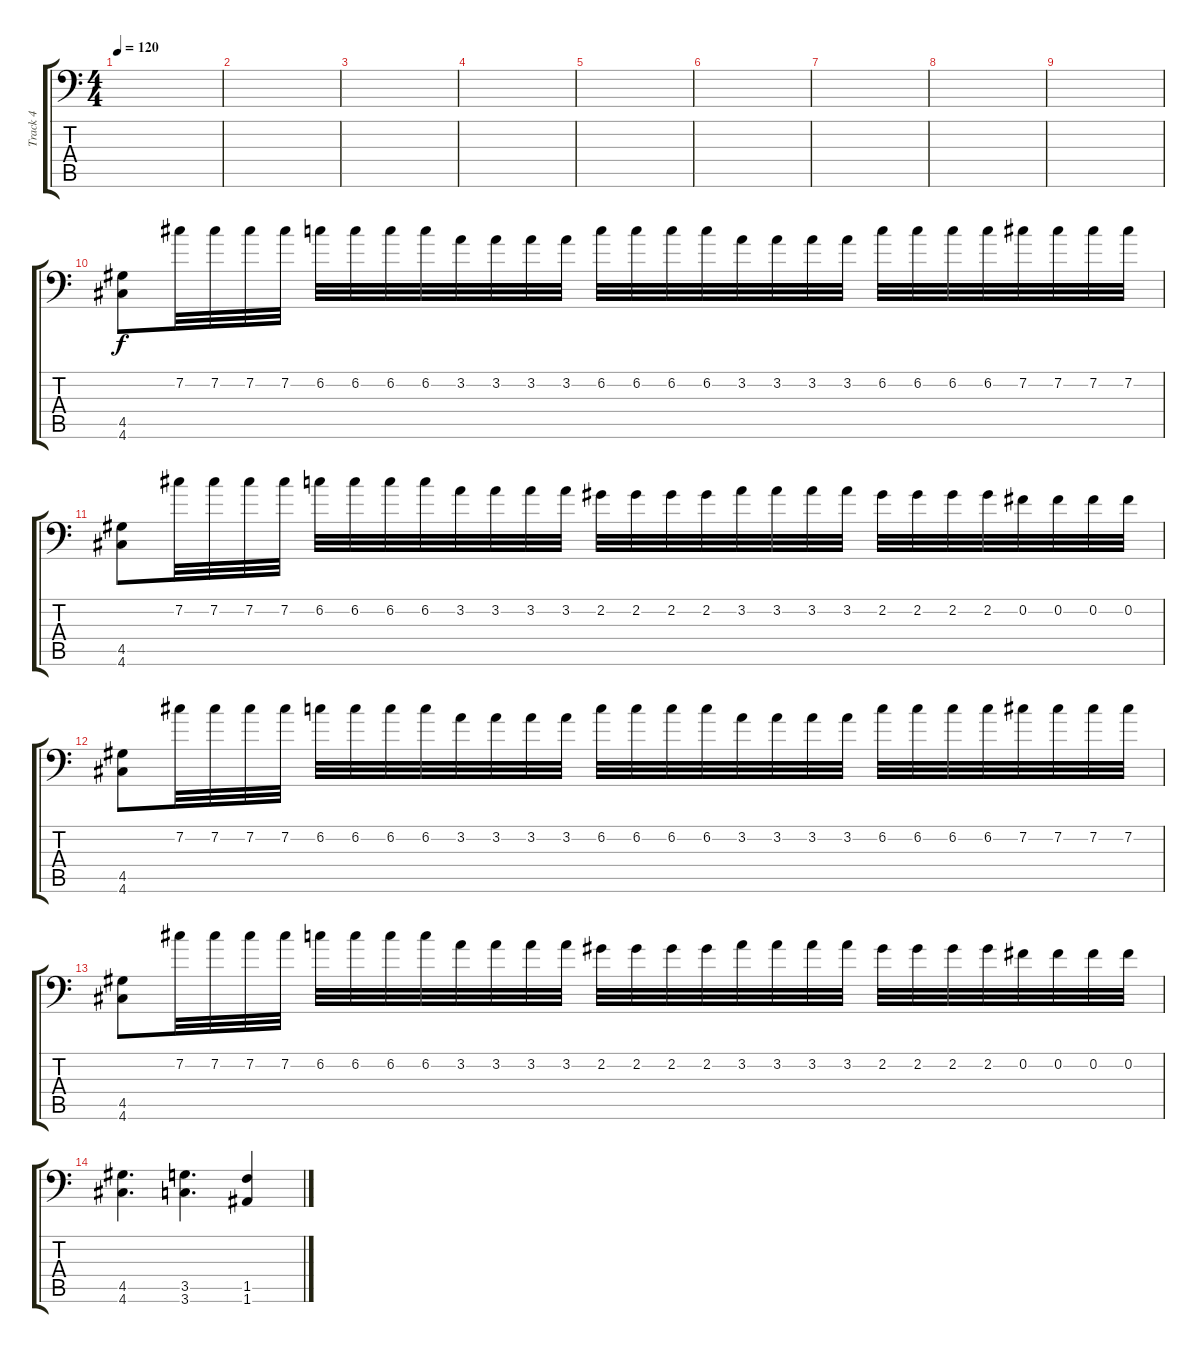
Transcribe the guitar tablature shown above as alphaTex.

\track ("Track 4" "Track 4") {instrument distortionguitar}
\staff {score tabs}
\tuning (B3 Gb3 D3 A2 E2 A1) {hide}
\ts (4 4)
\tempo 120
\clef f4
\ks c
|
|
|
|
|
|
|
|
|
(4.5 4.6).8 7.2.32 7.2.32 7.2.32 7.2.32 6.2.32 6.2.32 6.2.32 6.2.32 3.2.32 3.2.32 3.2.32 3.2.32 6.2.32 6.2.32 6.2.32 6.2.32 3.2.32 3.2.32 3.2.32 3.2.32 6.2.32 6.2.32 6.2.32 6.2.32 7.2.32 7.2.32 7.2.32 7.2.32 |
(4.5 4.6).8 7.2.32 7.2.32 7.2.32 7.2.32 6.2.32 6.2.32 6.2.32 6.2.32 3.2.32 3.2.32 3.2.32 3.2.32 2.2.32 2.2.32 2.2.32 2.2.32 3.2.32 3.2.32 3.2.32 3.2.32 2.2.32 2.2.32 2.2.32 2.2.32 0.2.32 0.2.32 0.2.32 0.2.32 |
(4.5 4.6).8 7.2.32 7.2.32 7.2.32 7.2.32 6.2.32 6.2.32 6.2.32 6.2.32 3.2.32 3.2.32 3.2.32 3.2.32 6.2.32 6.2.32 6.2.32 6.2.32 3.2.32 3.2.32 3.2.32 3.2.32 6.2.32 6.2.32 6.2.32 6.2.32 7.2.32 7.2.32 7.2.32 7.2.32 |
(4.5 4.6).8 7.2.32 7.2.32 7.2.32 7.2.32 6.2.32 6.2.32 6.2.32 6.2.32 3.2.32 3.2.32 3.2.32 3.2.32 2.2.32 2.2.32 2.2.32 2.2.32 3.2.32 3.2.32 3.2.32 3.2.32 2.2.32 2.2.32 2.2.32 2.2.32 0.2.32 0.2.32 0.2.32 0.2.32 |
(4.5 4.6).4{d} (3.5 3.6).4{d} (1.5 1.6).4
